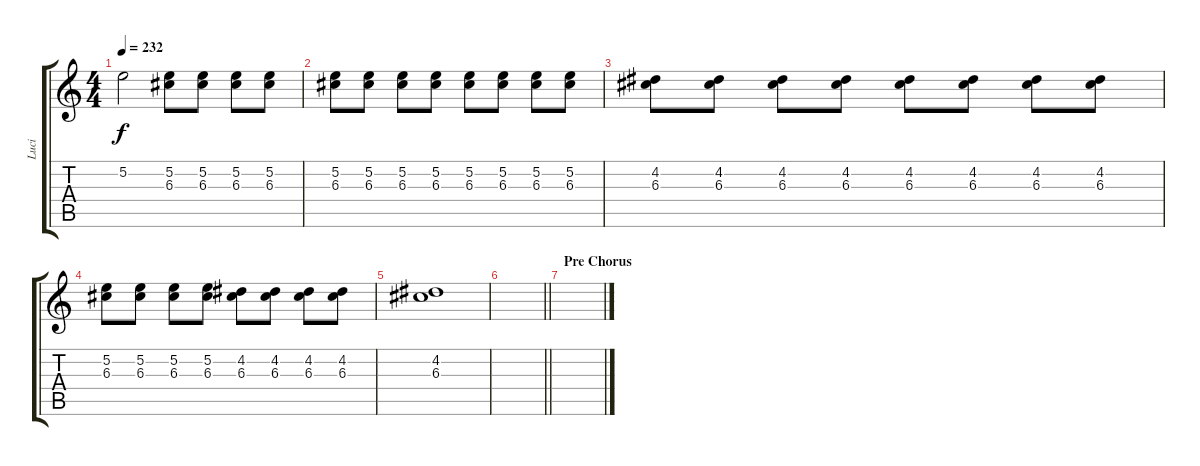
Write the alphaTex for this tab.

\track ("Luci" "Luci") {instrument acousticguitarsteel}
\staff {score tabs}
\tuning (E4 B3 G3 D3 A2 E2) {hide}
\ts (4 4)
\tempo 232
\clef g2
\ks c
5.2{t}.2{dy f} (5.2 6.3).8 (5.2 6.3).8 (5.2 6.3).8 (5.2 6.3).8 |
(5.2 6.3).8 (5.2 6.3).8 (5.2 6.3).8 (5.2 6.3).8 (5.2 6.3).8 (5.2 6.3).8 (5.2 6.3).8 (5.2 6.3).8 |
(4.2 6.3).8{instrument distortionguitar} (4.2 6.3).8 (4.2 6.3).8 (4.2 6.3).8 (4.2 6.3).8 (4.2 6.3).8 (4.2 6.3).8 (4.2 6.3).8 |
(5.2 6.3).8 (5.2 6.3).8 (5.2 6.3).8 (5.2 6.3).8 (4.2 6.3).8 (4.2 6.3).8 (4.2 6.3).8 (4.2 6.3).8 |
(4.2 6.3).1 |
\barLineRight lightlight
|
\section ("" "Pre Chorus")
